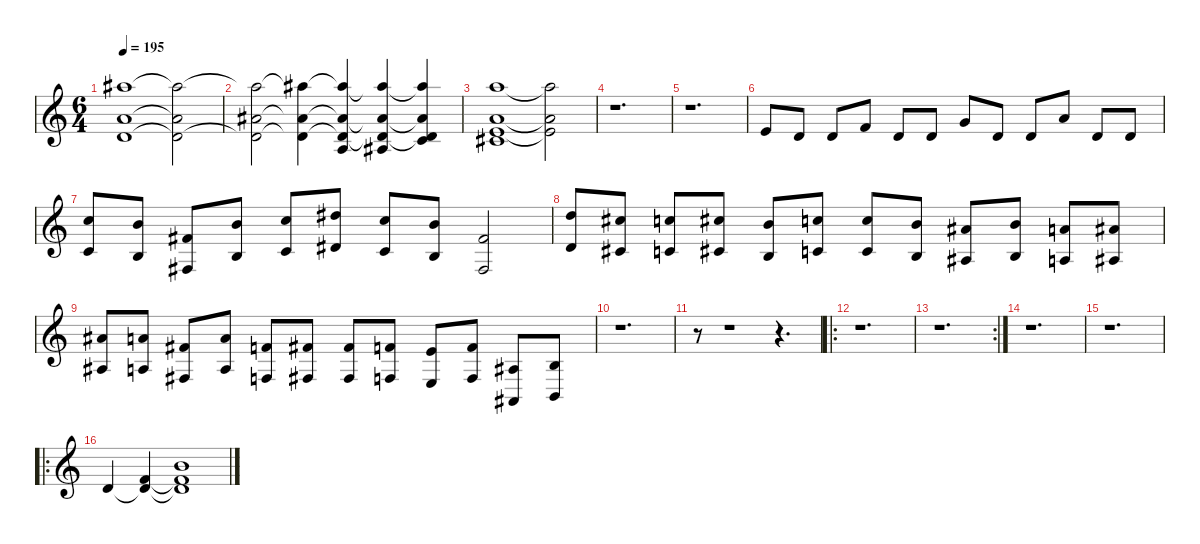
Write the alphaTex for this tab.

\defaultSystemsLayout 4
\hideDynamics
\bracketExtendMode nobrackets
\singleTrackTrackNamePolicy hidden
\multiTrackTrackNamePolicy hidden
\firstSystemTrackNameMode fullname
\firstSystemTrackNameOrientation horizontal
\otherSystemsTrackNameOrientation horizontal
\track ("Keyboards" "vln.") {instrument stringensemble1}
\staff {score}
\tuning (D4 A3 F3 D3 A2 D2)
\ts (6 4)
\tempo 195
\clef g2
\ks c
(20.1{t acc #} 5.2{t} 16.3).1{dy f beam Down} (20.1{t acc #} 5.2{t} 16.3{t}).2{beam Down} |
(20.1{t acc #} 5.2{t} 17.3{acc #}).2{beam Down} (20.1{t acc #} 5.2{t} 17.3{t acc #}).4{beam Down} (20.1{t acc #} 5.2{t} 17.3{t acc #} 12.5).4{beam Up} (20.1{t acc #} 5.2{t} 17.3{t acc #} 13.5{acc #}).4{beam Up} (20.1{t acc #} 5.2{t} 17.3{t acc #} 15.5).4{beam Up} |
(19.1 7.2 16.3 16.5{acc #}).1{beam Up} (19.1{t} 7.2{t} 16.3{t}).2{beam Down} |
r.1{d beam Down} |
r.1{d beam Down} |
11.3.8{dy mp instrument drawbarorgan beam Up} 9.3.8{beam Up} 9.3.8{beam Up} 12.3.8{beam Up} 9.3.8{beam Up} 9.3.8{beam Up} 14.3.8{beam Up} 9.3.8{beam Up} 9.3.8{beam Up} 16.3.8{beam Up} 9.3.8{beam Up} 9.3.8{beam Up} |
(15.2 10.4).8{dy f beam Up} (14.2 9.4).8{beam Up} (13.3{acc #} 9.5{acc #}).8{beam Up} (14.2 9.4).8{beam Up} (15.2 10.4).8{beam Up} (13.1{acc #} 10.3{acc #}).8{beam Up} (15.2 10.4).8{beam Up} (14.2 9.4).8{beam Up} (13.3{acc #} 9.5{acc #}).2{beam Up} |
(17.2 12.4).8{beam Up} (16.2{acc #} 11.4{acc #}).8{beam Up} (15.2 10.4).8{beam Up} (16.2{acc #} 11.4{acc #}).8{beam Up} (14.2 9.4).8{beam Up} (15.2 10.4).8{beam Up} (15.2 10.4).8{beam Up} (14.2 9.4).8{beam Up} (13.2{acc #} 8.4{acc #}).8{beam Up} (14.2 9.4).8{beam Up} (12.2 7.4).8{beam Up} (13.2{acc #} 8.4{acc #}).8{beam Up} |
(13.2{acc #} 8.4{acc #}).8{beam Up} (12.2 7.4).8{beam Up} (13.3{acc #} 9.5{acc #}).8{beam Up} (12.2 7.4).8{beam Up} (12.3 8.5).8{beam Up} (13.3{acc #} 9.5{acc #}).8{beam Up} (13.3{acc #} 9.5{acc #}).8{beam Up} (12.3 8.5).8{beam Up} (11.3 7.5).8{beam Up} (12.3 8.5).8{beam Up} (8.4{acc #} 8.6{acc #}).8{beam Up} (9.4 9.6).8{beam Up} |
r.1{d beam Down} |
r.8{beam Down} r.1{beam Down} r.4{d beam Down} |
\ro
r.1{d beam Down} |
\rc 2
r.1{d beam Down} |
r.1{d beam Down} |
r.1{d beam Down} |
\ro
12.4.4{instrument vibraphone beam Up} (12.3 12.4{t}).4{beam Up} (14.2 12.3{t} 12.4{t}).1{beam Up}
